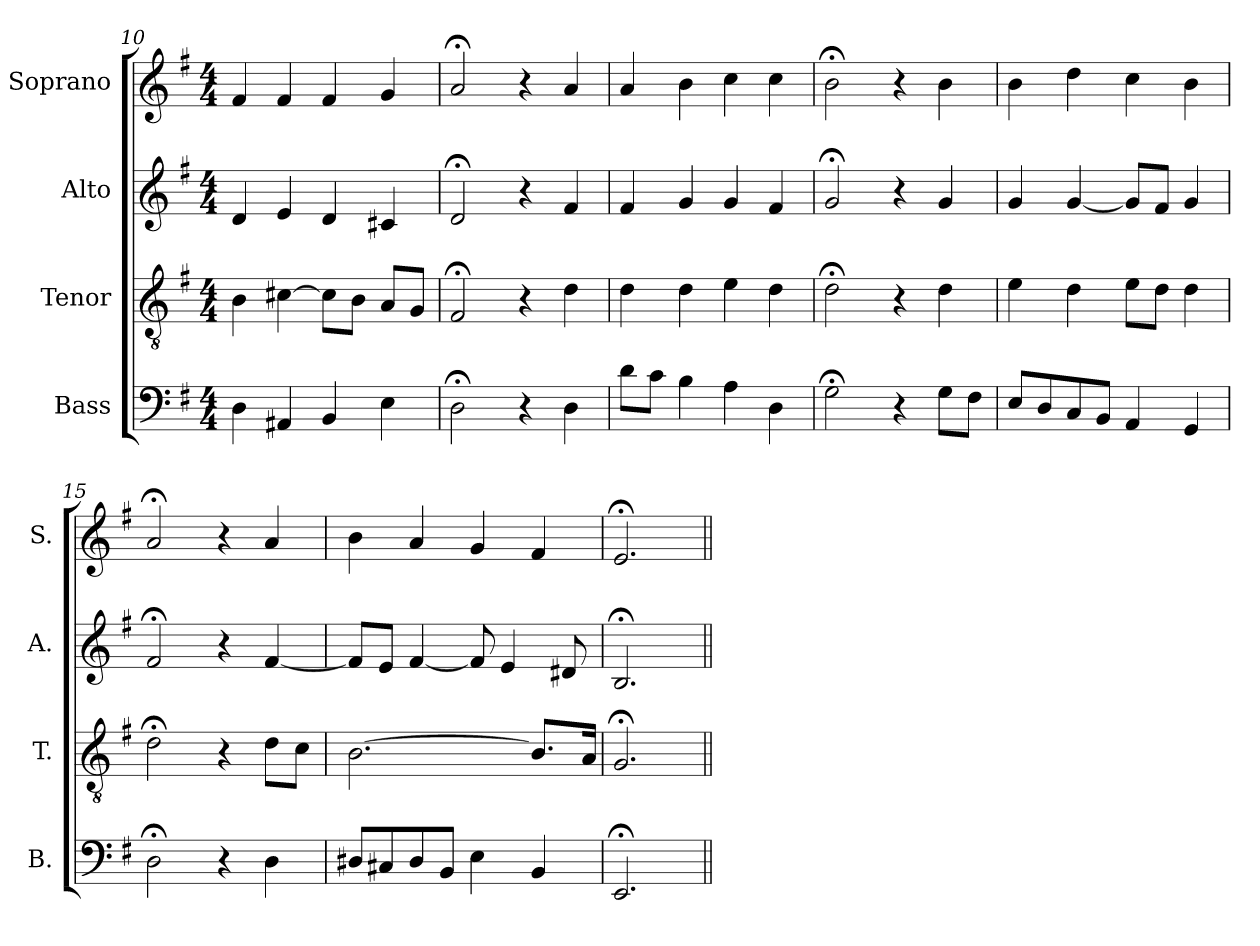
**kern	**kern	**kern	**kern
*part4	*part3	*part2	*part1
*staff4	*staff3	*staff2	*staff1
*I"Bass	*I"Tenor	*I"Alto	*I"Soprano
*I'B.	*I'T.	*I'A.	*I'S.
*clefF4	*clefGv2	*clefG2	*clefG2
*	*ITrd7c12	*	*
*k[f#]	*k[f#]	*k[f#]	*k[f#]
*G:	*G:	*G:	*G:
*M4/4	*M4/4	*M4/4	*M4/4
=10	=10	=10	=10
4D\	4BB\	4d/	4f#/
4AA#X/	[4C#X\	4e/	4f#/
4BB/	8C#\L]	4d/	4f#/
.	8BB\J	.	.
4E\	8AA/L	4c#X/	4g/
.	8GG/J	.	.
!!LO:PB:g=z
=11	=11	=11	=11
2D;<\	2FF#;</	2d;</	2a;</
4r	4r	4r	4r
4D\	4D\	4f#/	4a/
=12	=12	=12	=12
8d\L	4D\	4f#/	4a/
8c\J	.	.	.
4B\	4D\	4g/	4b\
4A\	4E\	4g/	4cc\
4D\	4D\	4f#/	4cc\
=13	=13	=13	=13
2G;<\	2D;<\	2g;</	2b;<\
4r	4r	4r	4r
8G\L	4D\	4g/	4b\
8F#\J	.	.	.
!!LO:LB:g=z
=14	=14	=14	=14
8E/L	4E\	4g/	4b\
8D/	.	.	.
8C/	4D\	[4g/	4dd\
8BB/J	.	.	.
4AA/	8E\L	8g/L]	4cc\
.	8D\J	8f#/J	.
4GG/	4D\	4g/	4b\
=15	=15	=15	=15
2D;<\	2D;<\	2f#;</	2a;</
4r	4r	4r	4r
4D\	8D\L	[4f#/	4a/
.	8C\J	.	.
=16	=16	=16	=16
8D#X/L	[2.BB\	8f#/L]	4b\
8C#X/	.	8e/J	.
8D#/	.	[4f#/	4a/
8BB/J	.	.	.
4E\	.	8f#/]	4g/
.	.	4e/	.
4BB/	8.BB/L]	.	4f#/
.	.	8d#X/	.
.	16AA/Jk	.	.
=17	=17	=17	=17
2.EE;</	2.GG;</	2.B;</	2.e;</
=||	=||	=||	=||
*-	*-	*-	*-
